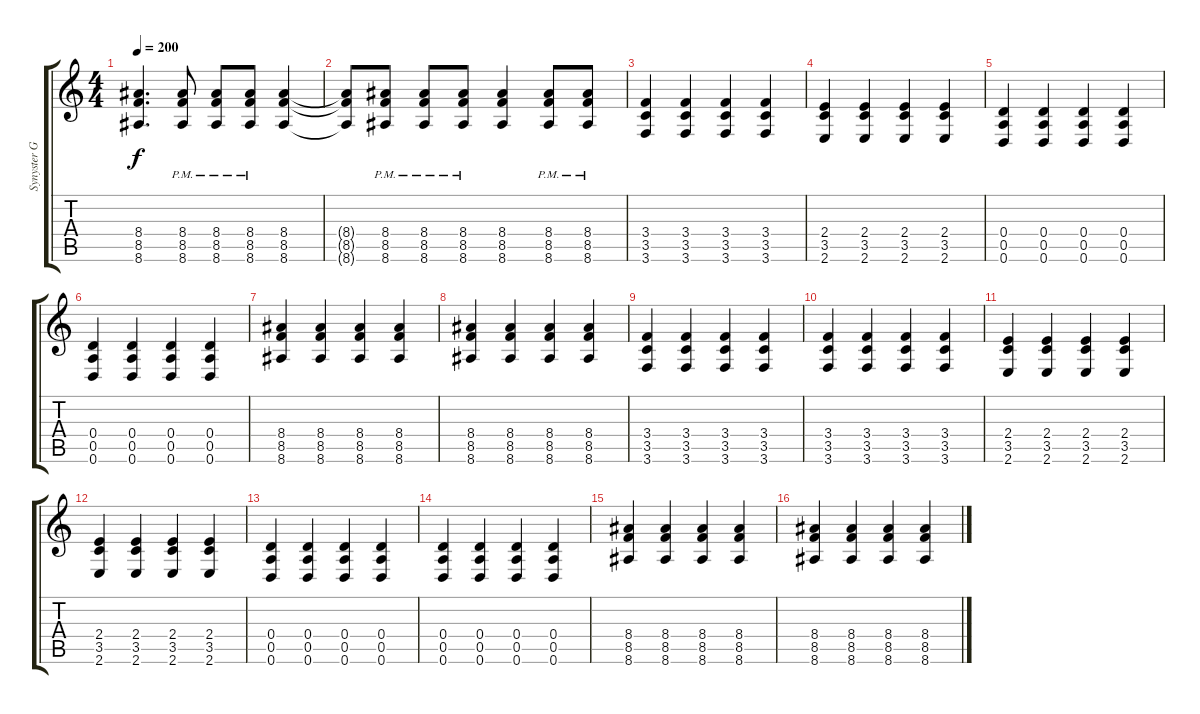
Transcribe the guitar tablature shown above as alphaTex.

\track ("Synyster Gates" "Synyster G") {instrument distortionguitar}
\staff {score tabs}
\tuning (E4 B3 G3 D3 A2 D2) {hide}
\ts (4 4)
\tempo 200
\clef g2
\ks c
(8.4 8.5 8.6).4{d dy f} (8.4{pm} 8.5{pm} 8.6{pm}).8 (8.4{pm} 8.5{pm} 8.6{pm}).8 (8.4{pm} 8.5{pm} 8.6{pm}).8 (8.4 8.5 8.6).4 |
(8.4{t} 8.5{t} 8.6{t}).8 (8.4{pm} 8.5{pm} 8.6{pm}).8 (8.4{pm} 8.5{pm} 8.6{pm}).8 (8.4{pm} 8.5{pm} 8.6{pm}).8 (8.4 8.5 8.6).4 (8.4{pm} 8.5{pm} 8.6{pm}).8 (8.4{pm} 8.5{pm} 8.6{pm}).8 |
(3.4 3.5 3.6).4 (3.4 3.5 3.6).4 (3.4 3.5 3.6).4 (3.4 3.5 3.6).4 |
(2.4 3.5 2.6).4 (2.4 3.5 2.6).4 (2.4 3.5 2.6).4 (2.4 3.5 2.6).4 |
(0.4 0.5 0.6).4 (0.4 0.5 0.6).4 (0.4 0.5 0.6).4 (0.4 0.5 0.6).4 |
(0.4 0.5 0.6).4 (0.4 0.5 0.6).4 (0.4 0.5 0.6).4 (0.4 0.5 0.6).4 |
(8.4 8.5 8.6).4 (8.4 8.5 8.6).4 (8.4 8.5 8.6).4 (8.4 8.5 8.6).4 |
(8.4 8.5 8.6).4 (8.4 8.5 8.6).4 (8.4 8.5 8.6).4 (8.4 8.5 8.6).4 |
(3.4 3.5 3.6).4 (3.4 3.5 3.6).4 (3.4 3.5 3.6).4 (3.4 3.5 3.6).4 |
(3.4 3.5 3.6).4 (3.4 3.5 3.6).4 (3.4 3.5 3.6).4 (3.4 3.5 3.6).4 |
(2.4 3.5 2.6).4 (2.4 3.5 2.6).4 (2.4 3.5 2.6).4 (2.4 3.5 2.6).4 |
(2.4 3.5 2.6).4 (2.4 3.5 2.6).4 (2.4 3.5 2.6).4 (2.4 3.5 2.6).4 |
(0.4 0.5 0.6).4 (0.4 0.5 0.6).4 (0.4 0.5 0.6).4 (0.4 0.5 0.6).4 |
(0.4 0.5 0.6).4 (0.4 0.5 0.6).4 (0.4 0.5 0.6).4 (0.4 0.5 0.6).4 |
(8.4 8.5 8.6).4 (8.4 8.5 8.6).4 (8.4 8.5 8.6).4 (8.4 8.5 8.6).4 |
(8.4 8.5 8.6).4 (8.4 8.5 8.6).4 (8.4 8.5 8.6).4 (8.4 8.5 8.6).4
